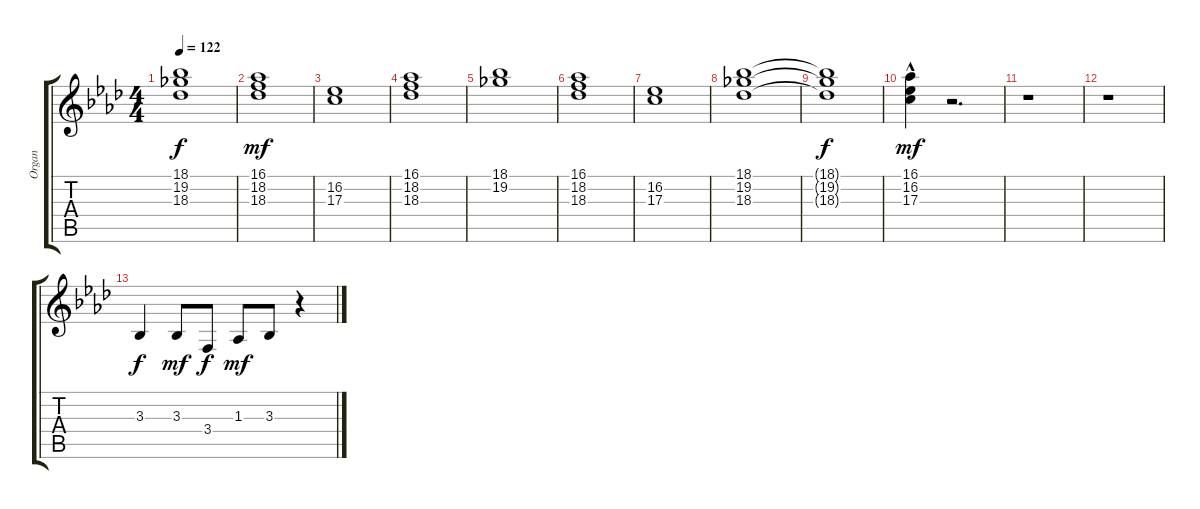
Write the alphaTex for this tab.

\track ("Organ" "Organ") {instrument drawbarorgan}
\staff {score tabs}
\tuning (E4 B3 G3 D3 A2 E2) {hide}
\ts (4 4)
\tempo 122
\clef g2
\ks ab
(18.1{t} 19.2{t} 18.3{t}).1{dy f} |
(16.1 18.2 18.3).1{dy mf} |
(16.2 17.3).1 |
(16.1 18.2 18.3).1 |
(18.1 19.2).1 |
(16.1 18.2 18.3).1 |
(16.2 17.3).1 |
(18.1 19.2 18.3).1 |
(18.1{t} 19.2{t} 18.3{t}).1{dy f} |
(16.1 16.2{hac} 17.3).4{dy mf} r.2{d} |
r.1 |
r.1 |
3.3.4{dy f} 3.3.8{dy mf} 3.4.8{dy f} 1.3.8{dy mf} 3.3.8 r.4
